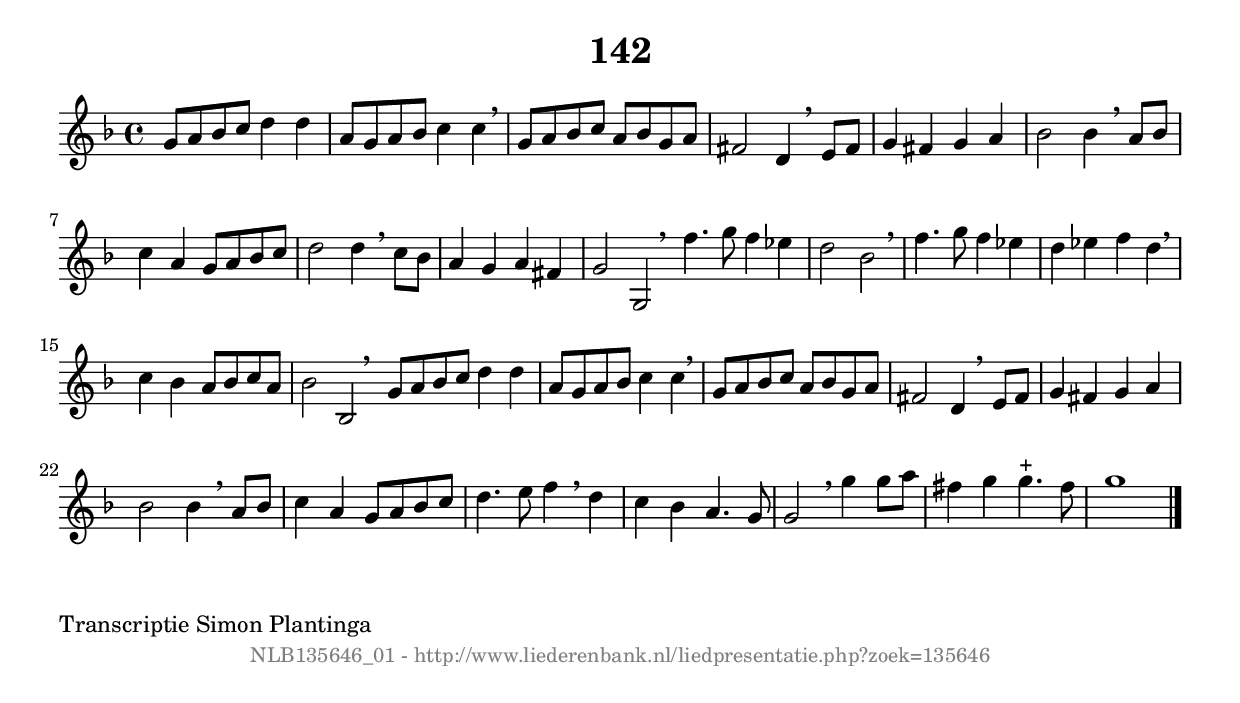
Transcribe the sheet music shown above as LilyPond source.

%
% produced by wce2krn 1.64 (7 June 2014)
%
\version"2.16"
#(append! paper-alist '(("long" . (cons (* 210 mm) (* 2000 mm)))))
#(set-default-paper-size "long")
sb = {\breathe}
mBreak = {\breathe }
bBreak = {\breathe }
x = {\once\override NoteHead #'style = #'cross }
gl=\glissando
itime={\override Staff.TimeSignature #'stencil = ##f }
ficta = {\once\set suggestAccidentals = ##t}
fine = {\once\override Score.RehearsalMark #'self-alignment-X = #1 \mark \markup {\italic{Fine}}}
dc = {\once\override Score.RehearsalMark #'self-alignment-X = #1 \mark \markup {\italic{D.C.}}}
dcf = {\once\override Score.RehearsalMark #'self-alignment-X = #1 \mark \markup {\italic{D.C. al Fine}}}
dcc = {\once\override Score.RehearsalMark #'self-alignment-X = #1 \mark \markup {\italic{D.C. al Coda}}}
ds = {\once\override Score.RehearsalMark #'self-alignment-X = #1 \mark \markup {\italic{D.S.}}}
dsf = {\once\override Score.RehearsalMark #'self-alignment-X = #1 \mark \markup {\italic{D.S. al Fine}}}
dsc = {\once\override Score.RehearsalMark #'self-alignment-X = #1 \mark \markup {\italic{D.S. al Coda}}}
pv = {\set Score.repeatCommands = #'((volta "1"))}
sv = {\set Score.repeatCommands = #'((volta "2"))}
tv = {\set Score.repeatCommands = #'((volta "3"))}
qv = {\set Score.repeatCommands = #'((volta "4"))}
xv = {\set Score.repeatCommands = #'((volta #f))}
\header{ tagline = ""
title = "142"
}
\score {{
\key g \dorian
\relative g'
{
\set melismaBusyProperties = #'()
\time 4/4
\tempo 4=120
\override Score.MetronomeMark #'transparent = ##t
\override Score.RehearsalMark #'break-visibility = #(vector #t #t #f)
g8 a8 bes8 c8 d4 d4 | a8 g8 a8 bes8 c4 c4 \sb | g8 a8 bes8 c8 a8 bes8 g8 a8 | fis2 d4 \mBreak
e8 fis8 | g4 fis4 g4 a4 | bes2 bes4 \sb a8 bes8 | c4 a4 g8 a8 bes8 c8 | d2 d4 \sb c8 bes8 | a4 g4 a4 fis4 | g2 g,2 \bar ":|:" \bBreak
f''4. g8 f4 ees4 | d2 bes2 \sb | f'4. g8 f4 ees4 | d4 ees4 f4 d4 \sb | c4 bes4 a8 bes8 c8 a8 | bes2 bes,2 \bar ":|:" \bBreak
g'8 a8 bes8 c8 d4 d4 | a8 g8 a8 bes8 c4 c4 \sb | g8 a8 bes8 c8 a8 bes8 g8 a8 | fis2 d4 \mBreak
e8 fis8 | g4 fis4 g4 a4 | bes2 bes4 \sb a8 bes8 | c4 a4 g8 a8 bes8 c8 | d4. e8 f4 \sb d4 | c4 bes4 a4. g8 | g2 \sb g'4 g8 a8 | fis4 g4 g4.^"+" fis8 | g1 \bar "|."
 }}
 \midi { }
 \layout {
            indent = 0.0\cm
}
}
\markup { \wordwrap-string #" 
Transcriptie Simon Plantinga
"}
\markup { \vspace #0 } \markup { \with-color #grey \fill-line { \center-column { \smaller "NLB135646_01 - http://www.liederenbank.nl/liedpresentatie.php?zoek=135646" } } }
